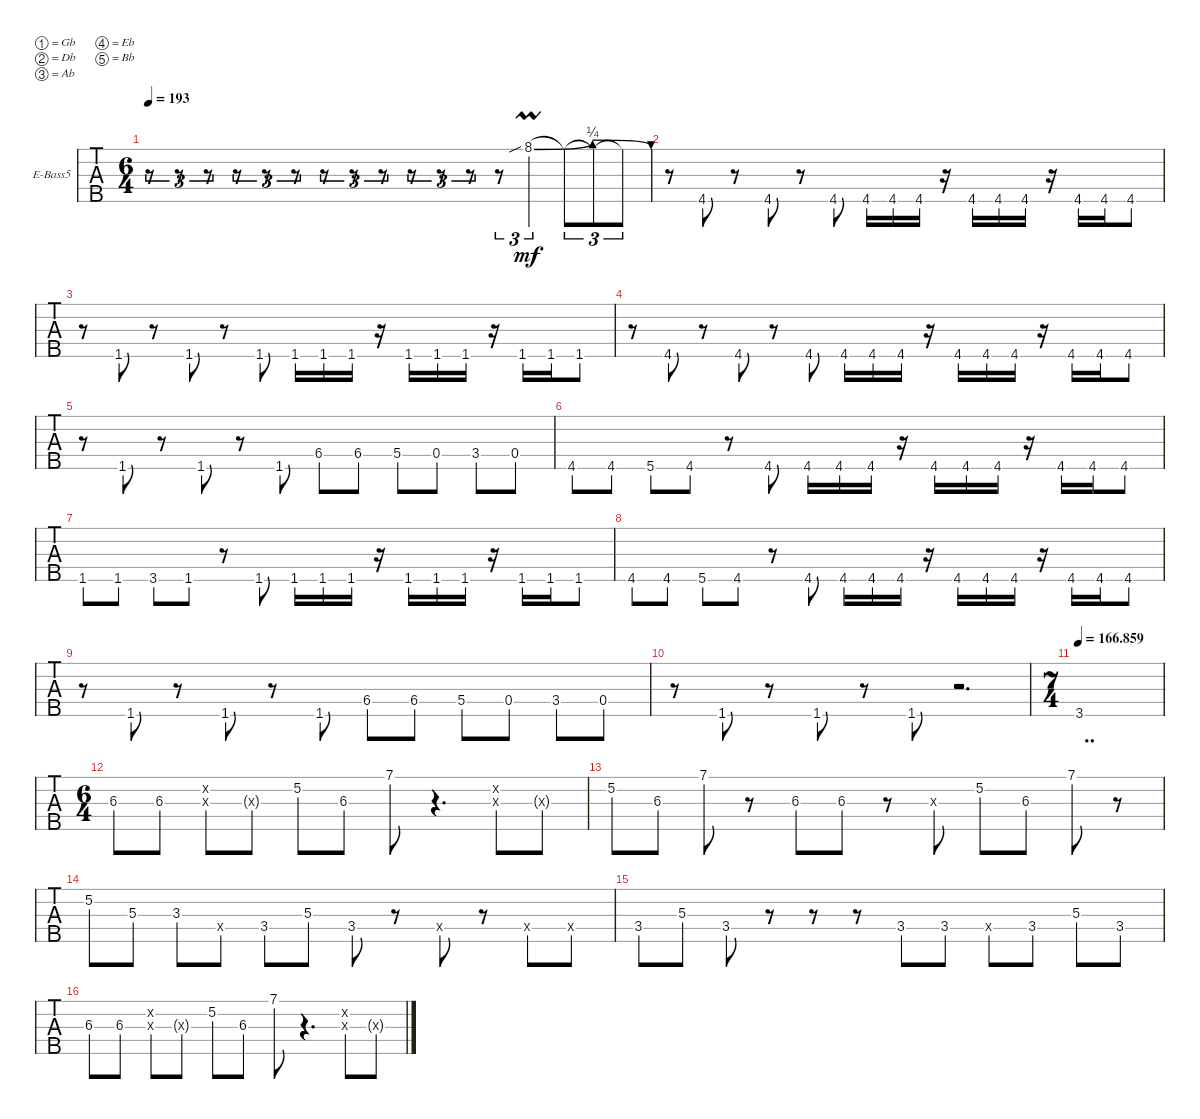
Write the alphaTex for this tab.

\defaultSystemsLayout 4
\bracketExtendMode groupsimilarinstruments
\firstSystemTrackNameOrientation horizontal
\otherSystemsTrackNameOrientation horizontal
\track ("Electric Bass" "E-Bass5") {multiBarRest instrument electricbassfinger}
\staff {tabs}
\tuning (Gb2 Db2 Ab1 Eb1 Bb0)
\ts (6 4)
\tempo 193
\clef f4
\ks c
r.8{tu (3 2) dy mf instrument electricbassfinger} r.8{tu (3 2)} r.8{tu (3 2)} r.8{tu (3 2)} r.8{tu (3 2)} r.8{tu (3 2)} r.8{tu (3 2)} r.8{tu (3 2)} r.8{tu (3 2)} r.8{tu (3 2)} r.8{tu (3 2)} r.8{tu (3 2)} r.8{tu (3 2)} 8.1{be (bendrelease 0 0 10.2 1 20.4 1 30 0) sib umordent}.4{tu (3 2)} 8.1{t}.8{tu (3 2)} 8.1{t}.8{tu (3 2)} 8.1{t}.8{tu (3 2)} |
r.8 4.5.8 r.8 4.5.8 r.8 4.5.8 4.5.16 4.5.16 4.5.16 r.16 4.5.16 4.5.16 4.5.16 r.16 4.5.16 4.5.16 4.5.8 |
r.8 1.5.8 r.8 1.5.8 r.8 1.5.8 1.5.16 1.5.16 1.5.16 r.16 1.5.16 1.5.16 1.5.16 r.16 1.5.16 1.5.16 1.5.8 |
r.8 4.5.8 r.8 4.5.8 r.8 4.5.8 4.5.16 4.5.16 4.5.16 r.16 4.5.16 4.5.16 4.5.16 r.16 4.5.16 4.5.16 4.5.8 |
r.8 1.5.8 r.8 1.5.8 r.8 1.5.8 6.4.8 6.4.8 5.4.8 0.4.8 3.4.8 0.4.8 |
4.5.8 4.5.8 5.5.8 4.5.8 r.8 4.5.8 4.5.16 4.5.16 4.5.16 r.16 4.5.16 4.5.16 4.5.16 r.16 4.5.16 4.5.16 4.5.8 |
1.5.8 1.5.8 3.5.8 1.5.8 r.8 1.5.8 1.5.16 1.5.16 1.5.16 r.16 1.5.16 1.5.16 1.5.16 r.16 1.5.16 1.5.16 1.5.8 |
4.5.8 4.5.8 5.5.8 4.5.8 r.8 4.5.8 4.5.16 4.5.16 4.5.16 r.16 4.5.16 4.5.16 4.5.16 r.16 4.5.16 4.5.16 4.5.8 |
r.8 1.5.8 r.8 1.5.8 r.8 1.5.8 6.4.8 6.4.8 5.4.8 0.4.8 3.4.8 0.4.8 |
r.8 1.5.8 r.8 1.5.8 r.8 1.5.8 r.2{d} |
\ts (7 4)
\tempo
166.859 3.5.1{dd} |
\ts (6 4)
6.3.8 6.3.8 (0.3{x} 0.2{x}).8 0.3{g x}.8 5.2.8 6.3.8 7.1.8 r.4{d} (0.3{x} 0.2{x}).8 0.3{g x}.8 |
5.2.8 6.3.8 7.1.8 r.8 6.3.8 6.3.8 r.8 0.3{x}.8 5.2.8 6.3.8 7.1.8 r.8 |
5.2.8 5.3.8 3.3.8 0.4{x}.8 3.4.8 5.3.8 3.4.8 r.8 0.4{x}.8 r.8 3.4{x}.8 3.4{x}.8 |
3.4.8 5.3.8 3.4.8 r.8 r.8 r.8 3.4.8 3.4.8 0.4{x}.8 3.4.8 5.3.8 3.4.8 |
6.3.8 6.3.8 (0.3{x} 0.2{x}).8 0.3{g x}.8 5.2.8 6.3.8 7.1.8 r.4{d} (0.3{x} 0.2{x}).8 0.3{g x}.8
